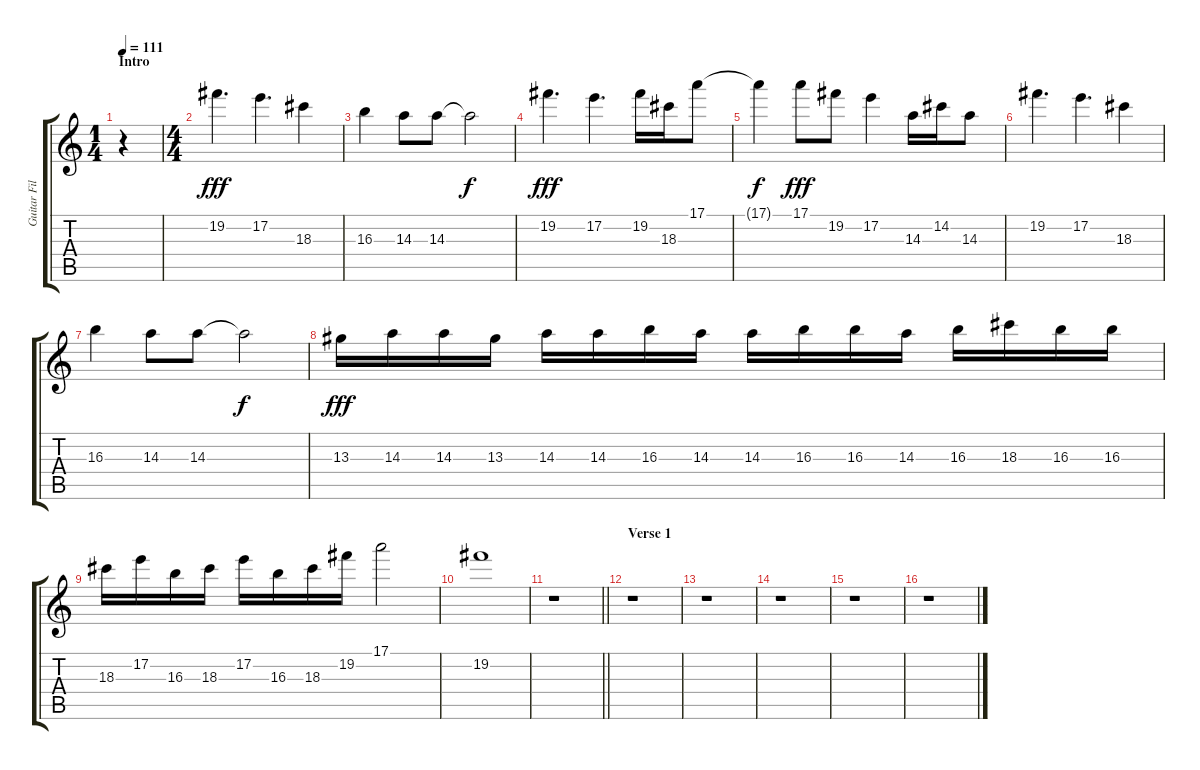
\track ("Guitar Fills" "Guitar Fil") {instrument overdrivenguitar}
\staff {score tabs}
\tuning (E4 B3 G3 D3 A2 D2) {hide}
\ts (1 4)
\section ("" "Intro")
\tempo 111
\clef g2
\ks c
r.4{dy fff instrument overdrivenguitar} |
\ts (4 4)
19.2.4{d} 17.2.4{d} 18.3.4 |
16.3.4 14.3.8 14.3.8 14.3{t}.2{dy f} |
19.2.4{d dy fff} 17.2.4{d} 19.2.16 18.3.16 17.1.8 |
17.1{t}.4{dy f} 17.1.8{dy fff} 19.2.8 17.2.4 14.3.16 14.2.16 14.3.8 |
19.2.4{d} 17.2.4{d} 18.3.4 |
16.3.4 14.3.8 14.3.8 14.3{t}.2{dy f} |
13.3.16{dy fff} 14.3.16 14.3.16 13.3.16 14.3.16 14.3.16 16.3.16 14.3.16 14.3.16 16.3.16 16.3.16 14.3.16 16.3.16 18.3.16 16.3.16 16.3.16 |
18.3.16 17.2.16 16.3.16 18.3.16 17.2.16 16.3.16 18.3.16 19.2.16 17.1.2 |
19.2.1 |
\barLineRight lightlight
r.1 |
\section ("" "Verse 1")
r.1 |
r.1 |
r.1 |
r.1 |
r.1
